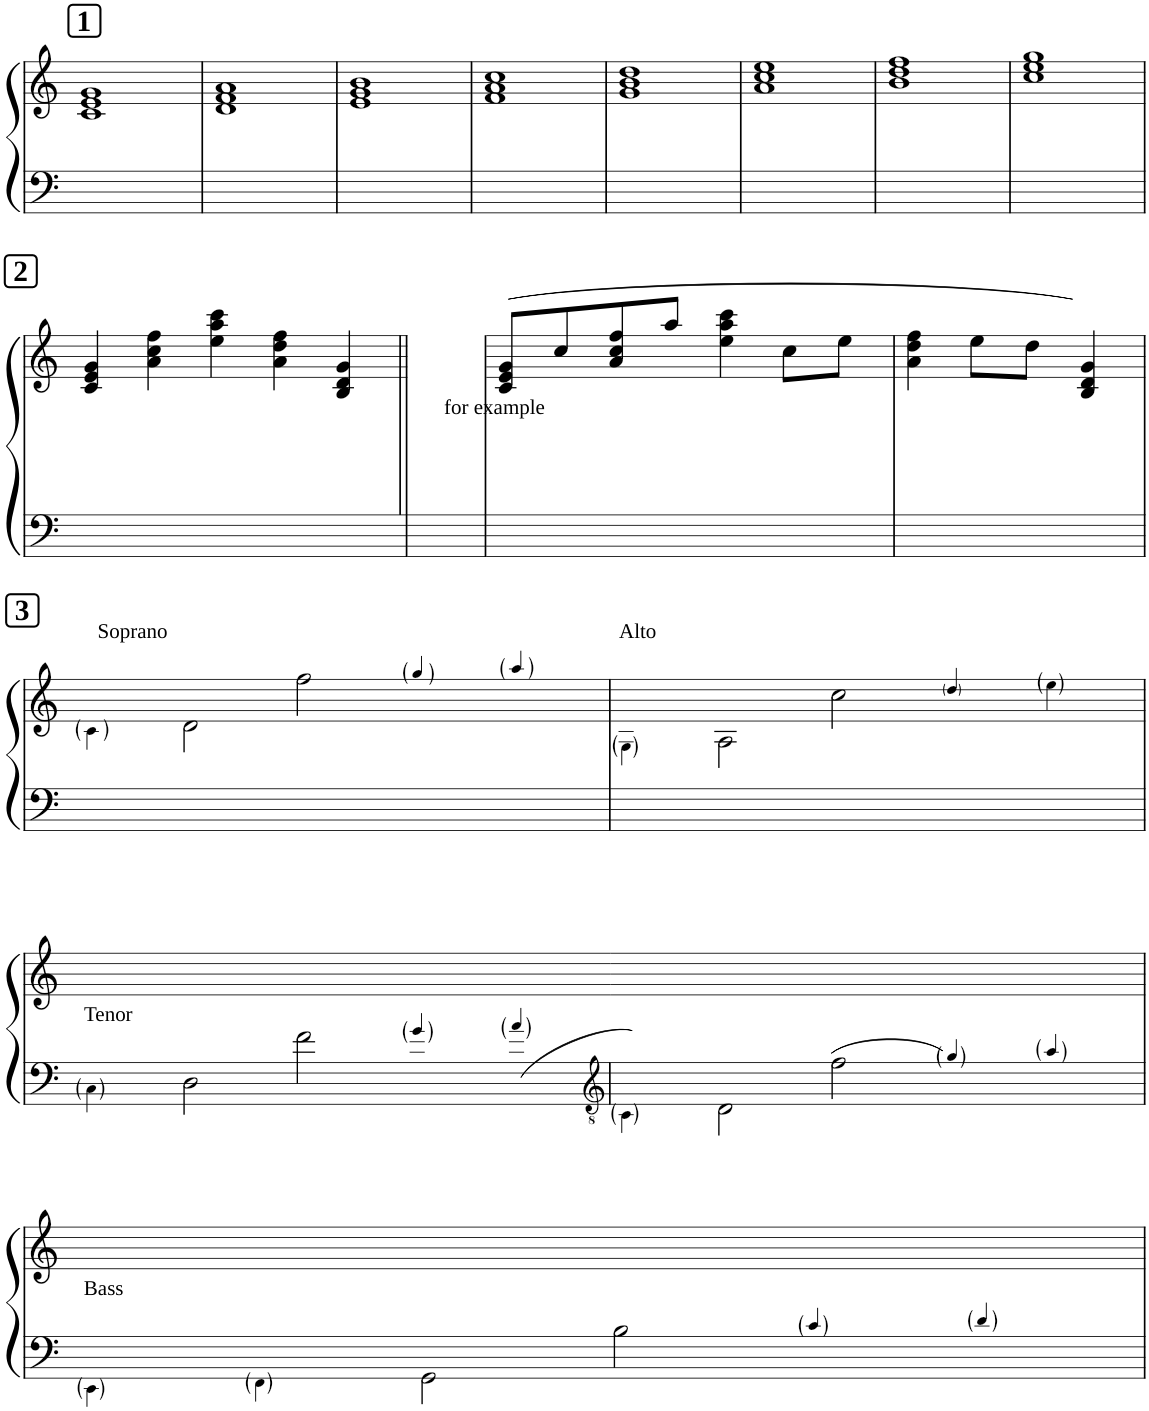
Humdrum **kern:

**kern	**kern
*part1	*part1
*staff2	*staff1
*I"Piano	*
*I'Pno	*
*clefF4	*clefG2
*k[]	*k[]
*M4/4	*M4/4
!!LO:REH:place=s1:a:B:cj:fs=14:t=1
=1	=1
1ryy	1c 1e 1g
=2	=2
1ryy	1d 1f 1a
=3	=3
1ryy	1e 1g 1b
=4	=4
1ryy	1f 1a 1cc
=5	=5
1ryy	1g 1b 1dd
=6	=6
1ryy	1a 1cc 1ee
=7	=7
1ryy	1b 1dd 1ff
=8	=8
1ryy	1cc 1ee 1gg
!!LO:LB:g=z
!!LO:REH:place=s1:a:B:cj:fs=14:t=2
=9	=9
*M5/4	*M5/4
1ryy	4c/ 4e/ 4g/
.	4a\ 4cc\ 4ff\
.	4ee\ 4aa\ 4ccc\
.	4a\ 4dd\ 4ff\
4ryy	4B/ 4d/ 4g/
=10||	=10||
!LO:TX:a:t=for example	!
1ryy	1ryy
4ryy	4ryy
=11	=11
*M4/4	*M4/4
1ryy	8c/ 8e/ [8g/L
.	8cc/
.	8a/ 8cc/ 8ff/
.	8aa/J
.	4ee\ 4aa\ 4ccc\
.	8cc\L
.	8ee\J
=12	=12
*M3/4	*M3/4
2.ryy	4a\ 4dd\ 4ff\
.	8ee\L
.	8dd\J
.	4B/ 4d/ 4g/]
!!LO:LB:g=z
!!LO:REH:place=s1:a:B:cj:fs=14:t=3
=13	=13
*M7/4	*M7/4
!	!LO:TX:a:t=Soprano
1..ryy	4c!\
.	2d\
.	2ff\
.	4gg!/
.	4aa!/
=14	=14
!	!LO:TX:a:t=Alto
1..ryy	4G!\
.	2A\
.	2cc\
.	4dd!/
.	4ee!\
!!LO:LB:g=z
=15	=15
!LO:TX:a:t=Tenor	!
4C!\	1..ryy
2D\	.
2f\	.
4g!/	.
4a!/	.
=16-	=16-
*clefGv2	*
4C!\	1..ryy
2D\	.
2f\	.
4g!/	.
4a!/	.
!!LO:LB:g=z
=17	=17
*clefF4	*
*M8/4	*M8/4
!LO:TX:a:t=Bass	!
4EE!\	0ryy
4FF!\	.
2GG\	.
2B\	.
4c!/	.
4d!/	.
=	=
*-	*-
